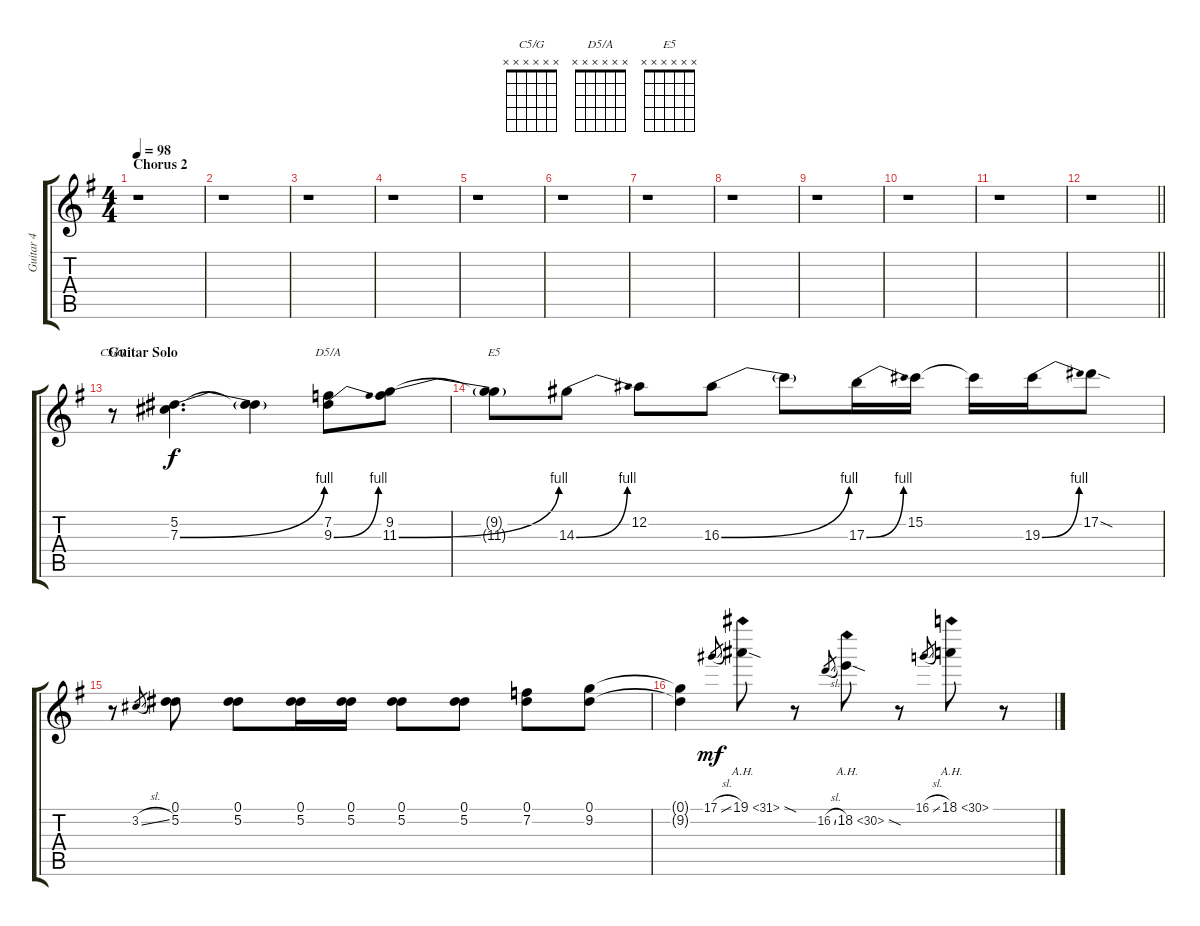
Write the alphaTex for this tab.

\track ("Guitar 4" "Guitar 4") {instrument overdrivenguitar}
\staff {score tabs}
\tuning (Eb4 Bb3 Gb3 Db3 Ab2 Eb2) {hide}
\chord ("C5/G" x x x x x x)
\chord ("D5/A" x x x x x x)
\chord ("E5" x x x x x x)
\ts (4 4)
\section ("" "Chorus 2")
\tempo 98
\clef g2
\ks g
r.1{dy f} |
r.1 |
r.1 |
r.1 |
r.1 |
r.1 |
r.1 |
r.1 |
r.1 |
r.1 |
r.1 |
\barLineRight lightlight
r.1 |
\section ("" "Guitar Solo")
r.8{ch "C5/G"} (5.2 7.3{be (bend 0 0 60 4)}).4{d} (5.2{t} 7.3{t}).4 (7.2 9.3{be (bend 0 0 60 4)}).8{ch "D5/A"} (9.2 11.3{be (bend 0 0 60 4)}).8 |
(9.2{t} 11.3{t}).8{ch "E5"} 14.3{be (bend 0 0 60 4)}.8 12.2.8 16.3{be (bend 0 0 60 4)}.8 16.3{t}.8 17.3{be (bend 0 0 60 4)}.16 15.2.16 15.2{t}.16 19.3{be (bend 0 0 60 4)}.16 17.2{sod}.8 |
r.8 3.2{sl}.8{gr} (0.1 5.2).8 (0.1 5.2).8 (0.1 5.2).16 (0.1 5.2).16 (0.1 5.2).8 (0.1 5.2).8 (0.1 7.2).8 (0.1 9.2).8 |
(0.1{t} 9.2{t}).4 17.1{sl}.8{gr dy mf} 19.1{ah 12 sod}.8 r.8 16.2{sl}.8{gr} 18.2{ah 12 sod}.8 r.8 16.1{sl}.8{gr} 18.1{ah 12}.8 r.8
